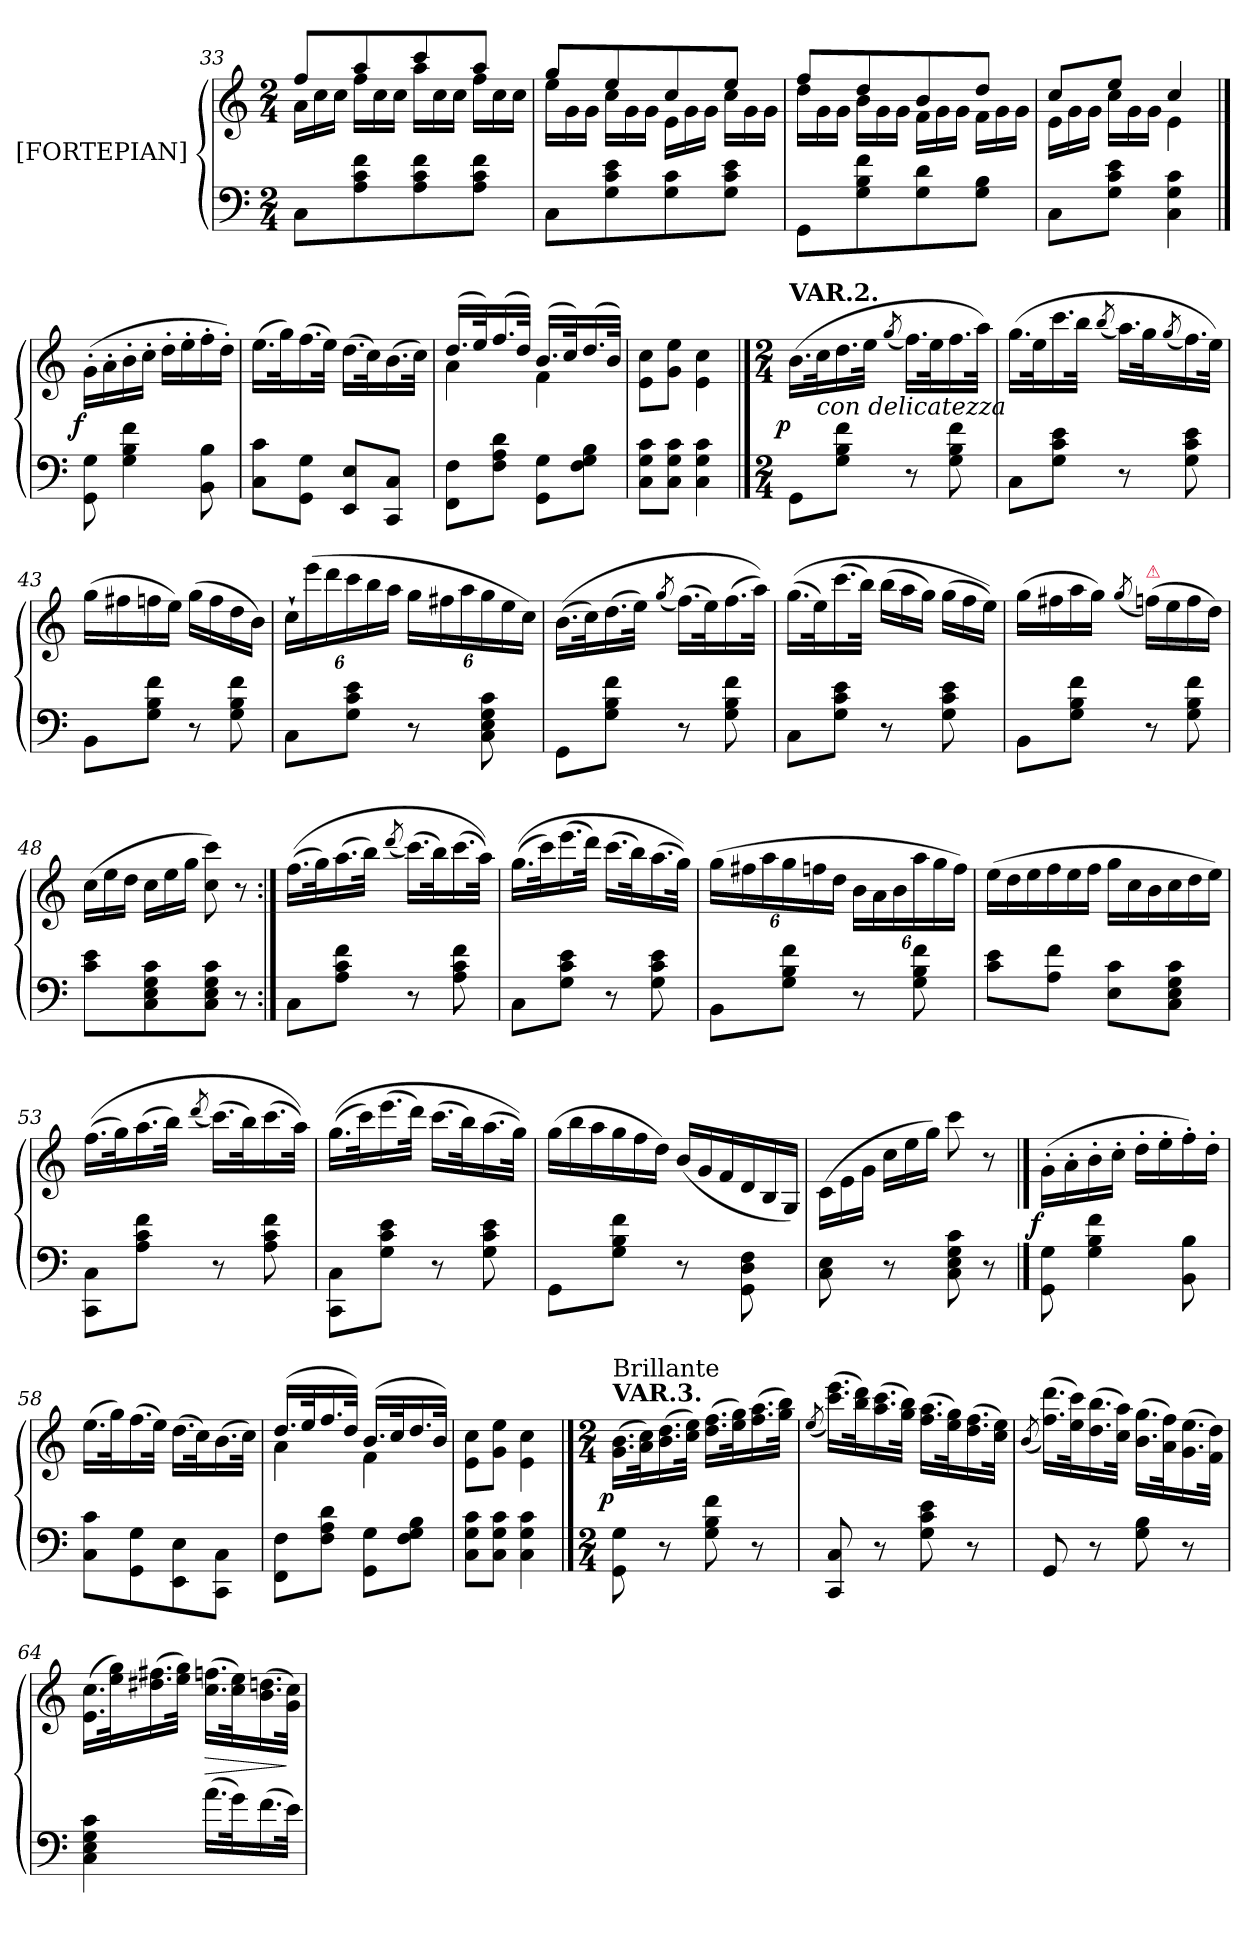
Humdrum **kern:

**kern	**kern	**dynam
*part2	*part1	*part1
*staff2	*staff1	*staff1
*I"[FORTEPIAN]	*I"[FORTEPIAN]	*
*clefF4	*clefG2	*
*k[]	*k[]	*
*C:	*C:	*
*M2/4	*M2/4	*
=33	=33	=33
*	*^	*
*	*	*Xtuplet	*
8C\L	8ff/L	24a\LL	.
.	.	24cc\	.
.	.	24cc\JJ	.
8A\ 8c\ 8f\	8aa/	24ff\LL	.
.	.	24cc\	.
.	.	24cc\JJ	.
8A\ 8c\ 8f\	8ccc/	24aa\LL	.
.	.	24cc\	.
.	.	24cc\JJ	.
8A\ 8c\ 8f\J	8aa/J	24ff\LL	.
.	.	24cc\	.
.	.	24cc\JJ	.
=34	=34	=34	=34
8C\L	8gg/L	24ee\LL	.
.	.	24g\	.
.	.	24g\JJ	.
8G\ 8c\ 8e\	8ee/	24cc\LL	.
.	.	24g\	.
.	.	24g\JJ	.
8G\ 8c\	8cc/	24e\LL	.
.	.	24g\	.
.	.	24g\JJ	.
8G\ 8c\ 8e\J	8ee/J	24cc\LL	.
.	.	24g\	.
.	.	24g\JJ	.
=35	=35	=35	=35
8GG\L	8ff/L	24dd\LL	.
.	.	24g\	.
.	.	24g\JJ	.
8G\ 8B\ 8f\	8dd/	24b\LL	.
.	.	24g\	.
.	.	24g\JJ	.
8G\ 8d\	8b/	24f\LL	.
.	.	24g\	.
.	.	24g\JJ	.
8G\ 8B\J	8dd/J	24f\LL	.
.	.	24g\	.
.	.	24g\JJ	.
=36	=36	=36	=36
8C\L	8cc/L	24e\LL	.
.	.	24g\	.
.	.	24g\JJ	.
8G\ 8c\ 8e\J	8ee/J	24cc\LL	.
.	.	24g\	.
.	.	24g\JJ	.
4C\ 4G\ 4c\	4cc/	4e\	.
==37	==37	==37	==37
!	!	!	!LO:DY:b:rj
*	*v	*v	*
8GG\ 8G\	(16g'\LL	f
.	16a'\	.
4G\ 4B\ 4f\	16b'\	.
.	16cc'\JJ	.
.	16dd'\LL	.
.	16ee'\	.
8BB\ 8B\	16ff'\	.
.	16dd'\JJ)	.
=38	=38	=38
8C\ 8c\L	(16.ee\LL	.
.	32gg\K)	.
8GG\ 8G\J	(16.ff\	.
.	32ee\JJk)	.
8EE/ 8E/L	(16.dd\LL	.
.	32cc\K)	.
8CC/ 8C/J	(16.b\	.
.	32cc\JJk)	.
=39	=39	=39
*	*^	*
8FF\ 8F\L	(<16.dd/LL	4a\	.
.	32ee/K)	.	.
8F\ 8A\ 8d\J	(<16.ff/	.	.
.	32dd/JJk)	.	.
8GG\ 8G\L	(<16.b/LL	4f\	.
.	32cc/K)	.	.
8F\ 8G\ 8B\J	(<16.dd/	.	.
.	32b/JJk)	.	.
*	*v	*v	*
=40	=40	=40
8C\ 8G\ 8c\L	8e\ 8cc\L	.
8C\ 8G\ 8c\J	8g\ 8ee\J	.
4C\ 4G\ 4c\	4e\ 4cc\	.
==41	==41	==41
*M2/4	*M2/4	*
!	!LO:TX:a:B:t=VAR.2.	!
!	!	!LO:DY:b:rj
8GG\L	(16.b\LL	p
!	!LO:TX:b:i:t=con delicatezza	!
.	32cc\K	.
8G\ 8B\ 8f\J	16.dd\	.
.	32ee\JJk	.
.	(<8qgg/	.
8r	16.ff\LL)	.
.	32ee\K	.
8G\ 8B\ 8f\	16.ff\	.
.	32aa\JJk)	.
=42	=42	=42
8C\L	(16.gg\LL	.
.	32ee\K	.
8G\ 8c\ 8e\J	16.ccc\	.
.	32bb\JJk	.
.	(<8qbb/	.
8r	16.aa\LL)	.
.	32gg\K	.
.	(<8qgg/	.
8G\ 8c\ 8e\	16.ff\)	.
.	32ee\JJk)	.
=43	=43	=43
8BB\L	(16gg\LL	.
.	16ff#X\	.
8G\ 8B\ 8f\J	16ffn\	.
.	16ee\JJ)	.
8r	(16gg\LL	.
.	16ff\	.
8G\ 8B\ 8f\	16dd\	.
.	16b\JJ)	.
=44	=44	=44
*	*tuplet	*
8C\L	24cc`\LL	.
.	(24eee\	.
.	24ddd\	.
8G\ 8c\ 8e\J	24ccc\	.
.	24bb\	.
.	24aa\JJ	.
8r	24gg\LL	.
.	24ff#X\	.
.	24aa\	.
8C\ 8E\ 8G\ 8c\	24gg\	.
.	24ee\	.
.	24cc\JJ)	.
=45	=45	=45
8GG\L	((16.b\LL	.
.	32cc\K)	.
8G\ 8B\ 8f\J	(16.dd\	.
.	32ee\JJk)	.
.	(<8qgg/	.
8r	(16.ff\LL)	.
.	32ee\K)	.
8G\ 8B\ 8f\	(16.ff\	.
.	32aa\JJk))	.
=46	=46	=46
8C\L	((16.gg\LL	.
.	32ee\K)	.
8G\ 8c\ 8e\J	(16.ccc\	.
.	32bb\JJk)	.
*	*Xtuplet	*
8r	(24bb\LL	.
.	24aa\	.
.	24gg\JJ)	.
8G\ 8c\ 8e\	(24gg\LL	.
.	24ff\	.
.	24ee\JJ))	.
=47	=47	=47
8BB\L	(16gg\LL	.
.	16ff#X\	.
8G\ 8B\ 8f\J	16aa\	.
.	16gg\JJ)	.
.	(>8qgg/	.
!	!LO:TX:a:color=crimson:t=⚠	!
8r	(16ffn\LL)	.
.	16ee\	.
8G\ 8B\ 8f\	16ff\	.
.	16dd\JJ)	.
=48	=48	=48
8c\ 8e\L	(24cc\LL	.
.	24ee\	.
.	24dd\JJ	.
8C\ 8E\ 8G\ 8c\	24cc\LL	.
.	24ee\	.
.	24gg\JJ	.
8C\ 8E\ 8G\ 8c\J	8cc\ 8ccc\)	.
8r	8r	.
=49:|!	=49:|!	=49:|!
8C\L	((16.ff\LL	.
.	32gg\K)	.
8A\ 8c\ 8f\J	(16.aa\	.
.	32bb\JJk)	.
.	(<8qddd/	.
8r	(16.ccc\LL)	.
.	32bb\K)	.
8A\ 8c\ 8f\	(16.ccc\	.
.	32aa\JJk))	.
=50	=50	=50
8C\L	((16.gg\LL	.
.	32ccc\K)	.
8G\ 8c\ 8e\J	(16.eee\	.
.	32ddd\JJk)	.
8r	(16.ccc\LL	.
.	32bb\K)	.
8G\ 8c\ 8e\	(16.aa\	.
.	32gg\JJk))	.
=51	=51	=51
*	*tuplet	*
8BB\L	(24gg\LL	.
.	24ff#X\	.
.	24aa\	.
8G\ 8B\ 8f\J	24gg\	.
.	24ffn\	.
.	24dd\JJ	.
8r	24b\LL	.
.	24a\	.
.	24b\	.
8G\ 8B\ 8f\	24aa\	.
.	24gg\	.
.	24ff\JJ)	.
=52	=52	=52
*	*Xtuplet	*
8c\ 8e\L	(24ee\LL	.
.	24dd\	.
.	24ee\	.
8A\ 8f\J	24ff\	.
.	24ee\	.
.	24ff\JJ	.
8E\ 8c\L	24gg\LL	.
.	24cc\	.
.	24b\	.
8C\ 8E\ 8G\ 8c\J	24cc\	.
.	24dd\	.
.	24ee\JJ)	.
=53	=53	=53
8CC\ 8C\L	((16.ff\LL	.
.	32gg\K)	.
8A\ 8c\ 8f\J	(16.aa\	.
.	32bb\JJk)	.
.	(<8qddd/	.
8r	(16.ccc\LL)	.
.	32bb\K)	.
8A\ 8c\ 8f\	(16.ccc\	.
.	32aa\JJk))	.
=54	=54	=54
8CC\ 8C\L	((16.gg\LL	.
.	32ccc\K)	.
8G\ 8c\ 8e\J	(16.eee\	.
.	32ddd\JJk)	.
8r	(16.ccc\LL	.
.	32bb\K)	.
8G\ 8c\ 8e\	(16.aa\	.
.	32gg\JJk))	.
=55	=55	=55
8GG\L	(24gg\LL	.
.	24bb\	.
.	24aa\	.
8G\ 8B\ 8f\J	24gg\	.
.	24ff\	.
.	24dd\JJ)	.
8r	(24b/LL	.
.	24g/	.
.	24f/	.
8GG\ 8D\ 8F\	24d/	.
.	24B/	.
.	24G/JJ)	.
=56	=56	=56
8C\ 8E\	(24c\LL	.
.	24e\	.
.	24g\JJ	.
8r	24cc\LL	.
.	24ee\	.
.	24gg\JJ)	.
8C\ 8E\ 8G\ 8c\	8ccc\	.
8r	8r	.
==57	==57	==57
!	!	!LO:DY:b:rj
8GG\ 8G\	(16g'\LL	f
.	16a'\	.
4G\ 4B\ 4f\	16b'\	.
.	16cc'\JJ	.
.	16dd'\LL	.
.	16ee'\	.
8BB\ 8B\	16ff'\)	.
.	16dd'\JJ	.
=58	=58	=58
8C\ 8c\L	(16.ee\LL	.
.	32gg\K)	.
8GG\ 8G\	(16.ff\	.
.	32ee\JJk)	.
8EE\ 8E\	(16.dd\LL	.
.	32cc\K)	.
8CC\ 8C\J	(16.b\	.
.	32cc\JJk)	.
=59	=59	=59
*	*^	*
8FF\ 8F\L	(<16.dd/LL	4a\	.
.	32ee/K	.	.
8F\ 8A\ 8d\J	16.ff/	.	.
.	32dd/JJk)	.	.
8GG\ 8G\L	(<16.b/LL	4f\	.
.	32cc/K	.	.
8F\ 8G\ 8B\J	16.dd/	.	.
.	32b/JJk)	.	.
*	*v	*v	*
=60	=60	=60
8C\ 8G\ 8c\L	8e\ 8cc\L	.
8C\ 8G\ 8c\J	8g\ 8ee\J	.
4C\ 4G\ 4c\	4e\ 4cc\	.
==61	==61	==61
*M2/4	*M2/4	*
!	!LO:TX:a:B:t=VAR.3.	!
!	!LO:TX:a:t=Brillante	!
!	!	!LO:DY:b:rj
8GG\ 8G\	(16.g\ 16.b\LL	p
.	32a\ 32cc\K)	.
8r	(16.b\ 16.dd\	.
.	32cc\ 32ee\JJk)	.
8G\ 8B\ 8f\	(16.dd\ 16.ff\LL	.
.	32ee\ 32gg\K)	.
8r	(16.ff\ 16.aa\	.
.	32gg\ 32bb\JJk)	.
=62	=62	=62
.	(<8qee/	.
8CC/ 8C/	(16.ccc\ 16.eee\LL)	.
.	32bb\ 32ddd\K)	.
8r	(16.aa\ 16.ccc\	.
.	32gg\ 32bb\JJk)	.
8G\ 8c\ 8e\	(16.ff\ 16.aa\LL	.
.	32ee\ 32gg\K)	.
8r	(16.dd\ 16.ff\	.
.	32cc\ 32ee\JJk)	.
=63	=63	=63
.	(<8qb/	.
8GG/	(16.ff\ 16.ddd\LL)	.
.	32ee\ 32ccc\K)	.
8r	(16.dd\ 16.bb\	.
.	32cc\ 32aa\JJk)	.
8G\ 8B\	(16.b\ 16.gg\LL	.
.	32a\ 32ff\K)	.
8r	(16.g\ 16.ee\	.
.	32f\ 32dd\JJk)	.
=64	=64	=64
4C\ 4E\ 4G\ 4c\	(16.e\ 16.cc\LL	.
.	32ee\ 32gg\K)	.
.	(16.dd#X\ 16.ff#X\	.
.	32ee\ 32gg\JJk)	.
!	!	!LO:HP:b
(16.a\LL	(16.cc\ 16.ffn\LL	>
32g\K)	32cc\ 32ee\K)	.
(16.f\	(16.b\ 16.ddn\	.
32e\JJk)	32g\ 32cc\JJk)	]
=	=	=
*-	*-	*-
